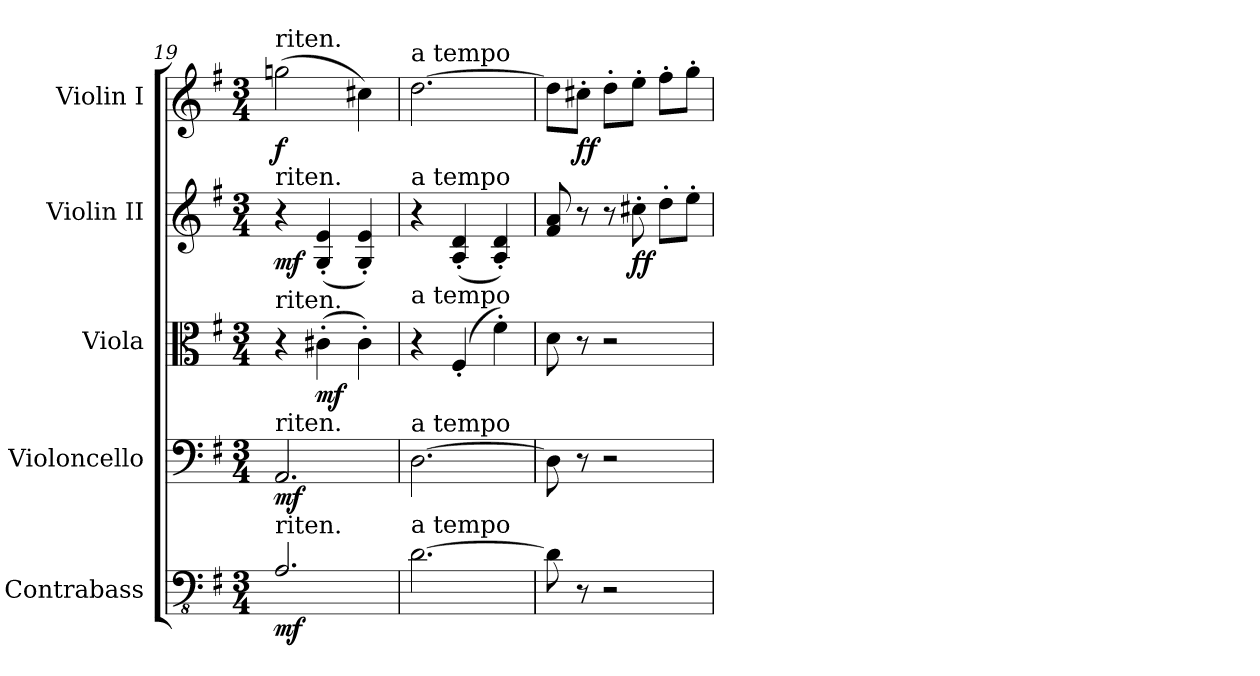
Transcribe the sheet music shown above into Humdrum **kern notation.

**kern	**dynam	**kern	**dynam	**kern	**dynam	**kern	**dynam	**kern	**dynam
*part5	*part5	*part4	*part4	*part3	*part3	*part2	*part2	*part1	*part1
*staff5	*staff5	*staff4	*staff4	*staff3	*staff3	*staff2	*staff2	*staff1	*staff1
*I"Contrabass	*	*I"Violoncello	*	*I"Viola	*	*I"Violin II	*	*I"Violin I	*
*I'Cb	*	*I'Vc	*	*I'Vla	*	*I'Vln	*	*I'Vln	*
*clefFv4	*	*clefF4	*	*clefC3	*	*clefG2	*	*clefG2	*
*ITrd7c12	*	*	*	*	*	*	*	*	*
*k[f#]	*	*k[f#]	*	*k[f#]	*	*k[f#]	*	*k[f#]	*
*M3/4	*	*M3/4	*	*M3/4	*	*M3/4	*	*M3/4	*
=19	=19	=19	=19	=19	=19	=19	=19	=19	=19
!	!	!	!	!	!	!	!	!LO:TX:a:t=riten.	!
!	!	!	!	!	!	!LO:TX:a:t=riten.	!	!	!
!	!	!	!	!LO:TX:a:t=riten.	!	!	!	!	!
!	!	!LO:TX:a:t=riten.	!	!	!	!	!	!	!
!LO:TX:a:t=riten.	!	!	!	!	!	!	!	!	!
!	!LO:DY:b	!	!LO:DY:b	!	!	!	!LO:DY:b	!	!LO:DY:b
2.AAA/	mf	2.AA/	mf	4r	.	4r	mf	(2ggn\	f
!	!	!	!	!	!LO:DY:b	!	!	!	!
.	.	.	.	(4c#X'\	mf	(4G/' 4e/'	.	.	.
.	.	.	.	4c#'\)	.	4G/' 4e/')	.	4cc#X\)	.
=20	=20	=20	=20	=20	=20	=20	=20	=20	=20
!	!	!	!	!	!	!	!	!LO:TX:a:t=a tempo	!
!	!	!	!	!	!	!LO:TX:a:t=a tempo	!	!	!
!	!	!	!	!LO:TX:a:t=a tempo	!	!	!	!	!
!	!	!LO:TX:a:t=a tempo	!	!	!	!	!	!	!
!LO:TX:a:t=a tempo	!	!	!	!	!	!	!	!	!
[2.DD\	.	[2.D\	.	4r	.	4r	.	[2.dd\	.
.	.	.	.	(4F#'/	.	(4A/' 4d/'	.	.	.
.	.	.	.	4f#'\)	.	4A/' 4d/')	.	.	.
=21	=21	=21	=21	=21	=21	=21	=21	=21	=21
8DD\]	.	8D\]	.	8d\	.	8f#/ 8a/	.	8dd\L]	.
!	!	!	!	!	!	!	!	!	!LO:DY:b
8r	.	8r	.	8r	.	8r	.	8cc#X'\J	ff
2r	.	2r	.	2r	.	8r	.	8dd'\L	.
!	!	!	!	!	!	!	!LO:DY:b	!	!
.	.	.	.	.	.	8cc#X'\	ff	8ee'\J	.
.	.	.	.	.	.	8dd'\L	.	8ff#'\L	.
.	.	.	.	.	.	8ee'\J	.	8gg'\J	.
=	=	=	=	=	=	=	=	=	=
*-	*-	*-	*-	*-	*-	*-	*-	*-	*-
